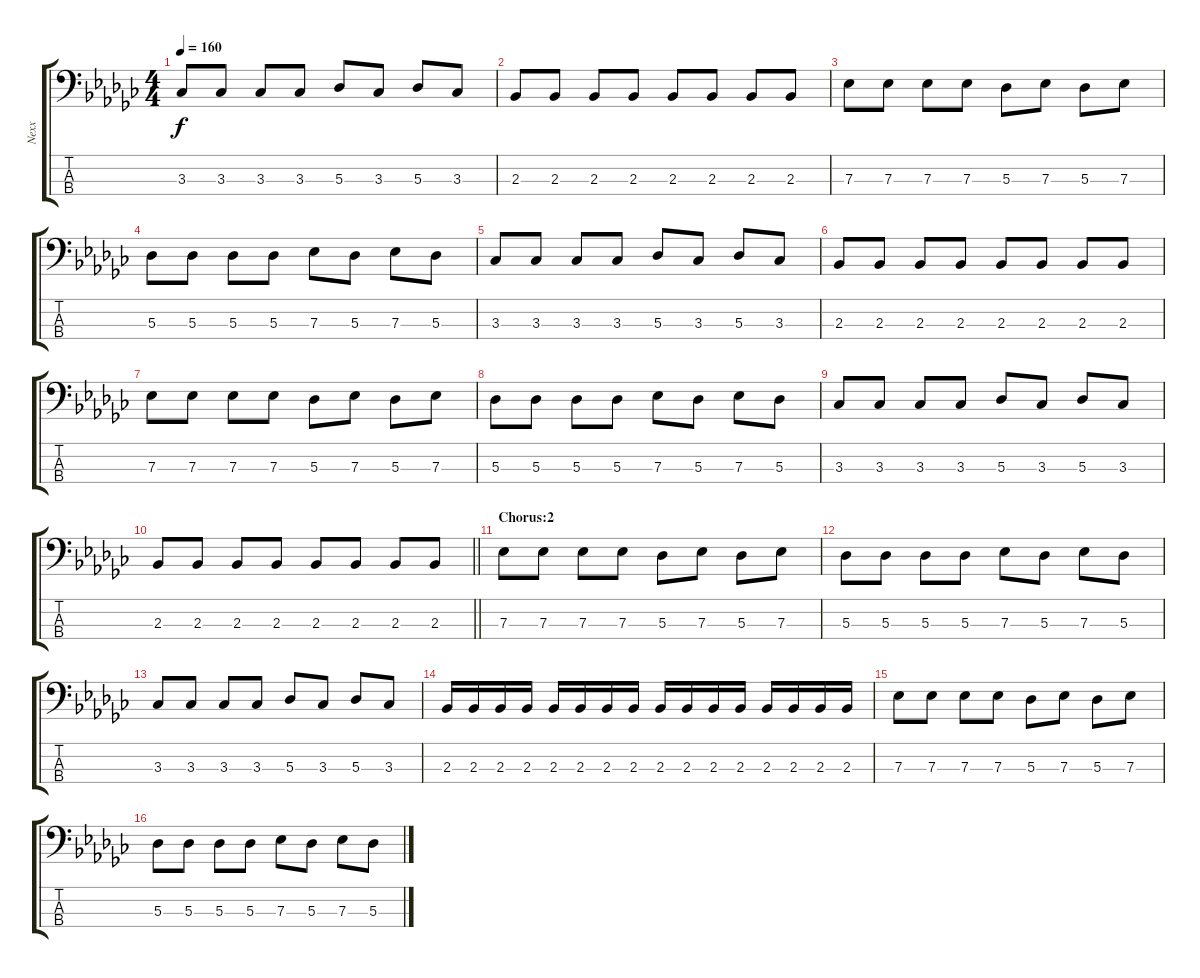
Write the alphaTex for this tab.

\track ("Nexx" "Nexx") {instrument electricbasspick}
\staff {score tabs}
\tuning (Gb2 Db2 Ab1 Eb1) {hide}
\ts (4 4)
\tempo 160
\clef f4
\ks ebminor
3.3.8{dy f} 3.3.8 3.3.8 3.3.8 5.3.8 3.3.8 5.3.8 3.3.8 |
2.3.8 2.3.8 2.3.8 2.3.8 2.3.8 2.3.8 2.3.8 2.3.8 |
7.3.8 7.3.8 7.3.8 7.3.8 5.3.8 7.3.8 5.3.8 7.3.8 |
5.3.8 5.3.8 5.3.8 5.3.8 7.3.8 5.3.8 7.3.8 5.3.8 |
3.3.8 3.3.8 3.3.8 3.3.8 5.3.8 3.3.8 5.3.8 3.3.8 |
2.3.8 2.3.8 2.3.8 2.3.8 2.3.8 2.3.8 2.3.8 2.3.8 |
7.3.8 7.3.8 7.3.8 7.3.8 5.3.8 7.3.8 5.3.8 7.3.8 |
5.3.8 5.3.8 5.3.8 5.3.8 7.3.8 5.3.8 7.3.8 5.3.8 |
3.3.8 3.3.8 3.3.8 3.3.8 5.3.8 3.3.8 5.3.8 3.3.8 |
\barLineRight lightlight
2.3.8 2.3.8 2.3.8 2.3.8 2.3.8 2.3.8 2.3.8 2.3.8 |
\section ("" "Chorus:2")
7.3.8 7.3.8 7.3.8 7.3.8 5.3.8 7.3.8 5.3.8 7.3.8 |
5.3.8 5.3.8 5.3.8 5.3.8 7.3.8 5.3.8 7.3.8 5.3.8 |
3.3.8 3.3.8 3.3.8 3.3.8 5.3.8 3.3.8 5.3.8 3.3.8 |
2.3.16 2.3.16 2.3.16 2.3.16 2.3.16 2.3.16 2.3.16 2.3.16 2.3.16 2.3.16 2.3.16 2.3.16 2.3.16 2.3.16 2.3.16 2.3.16 |
7.3.8 7.3.8 7.3.8 7.3.8 5.3.8 7.3.8 5.3.8 7.3.8 |
5.3.8 5.3.8 5.3.8 5.3.8 7.3.8 5.3.8 7.3.8 5.3.8
